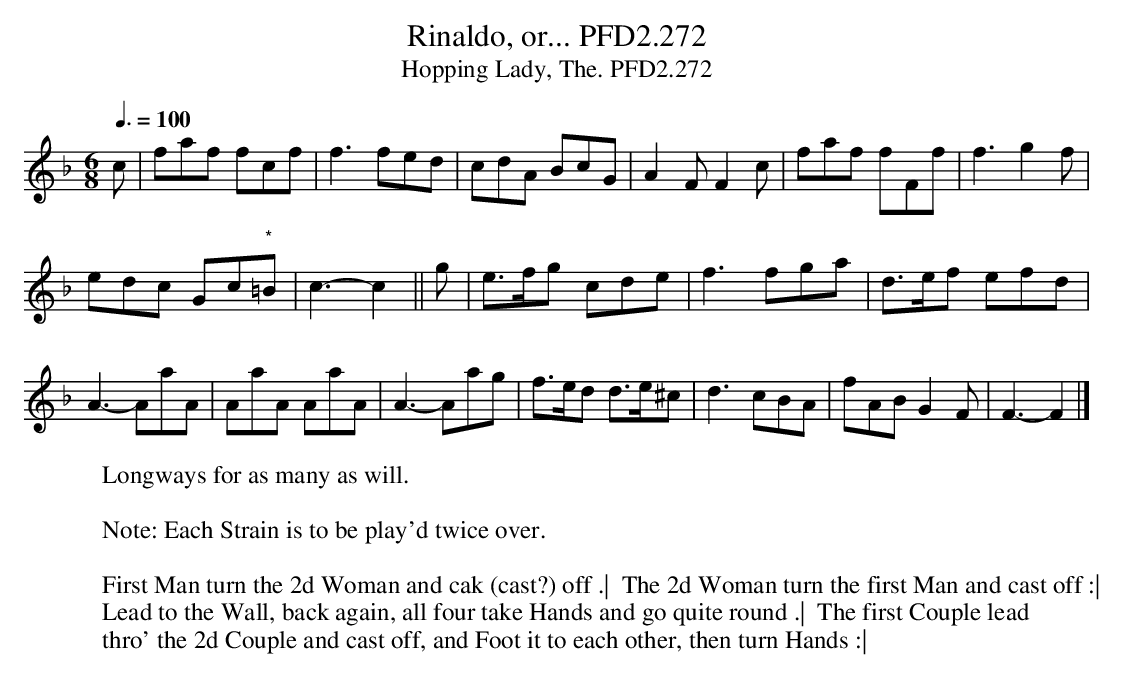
X:1
T:Rinaldo, or... PFD2.272
T: Hopping Lady, The. PFD2.272
W:Longways for as many as will.
L:1/8
M:6/8
Q:3/8=100
K:F
c|faf fcf|f3 fed|cdA BcG|A2F F2c|faf fFf|f3 g2f|
edc Gc"*"=B| c3-c2 ||g|e>fg cde|f3 fga|d>ef efd|
A3- AaA|AaA AaA|A3-Aag|f>ed d>e^c|d3 cBA|fAB G2F|F3-F2 |]
W:
W: Note: Each Strain is to be play'd twice over.
W:
W: First Man turn the 2d Woman and cak (cast?) off .|  The 2d Woman turn the first Man and cast off :|
W: Lead to the Wall, back again, all four take Hands and go quite round .|  The first Couple lead
W: thro' the 2d Couple and cast off, and Foot it to each other, then turn Hands :|
